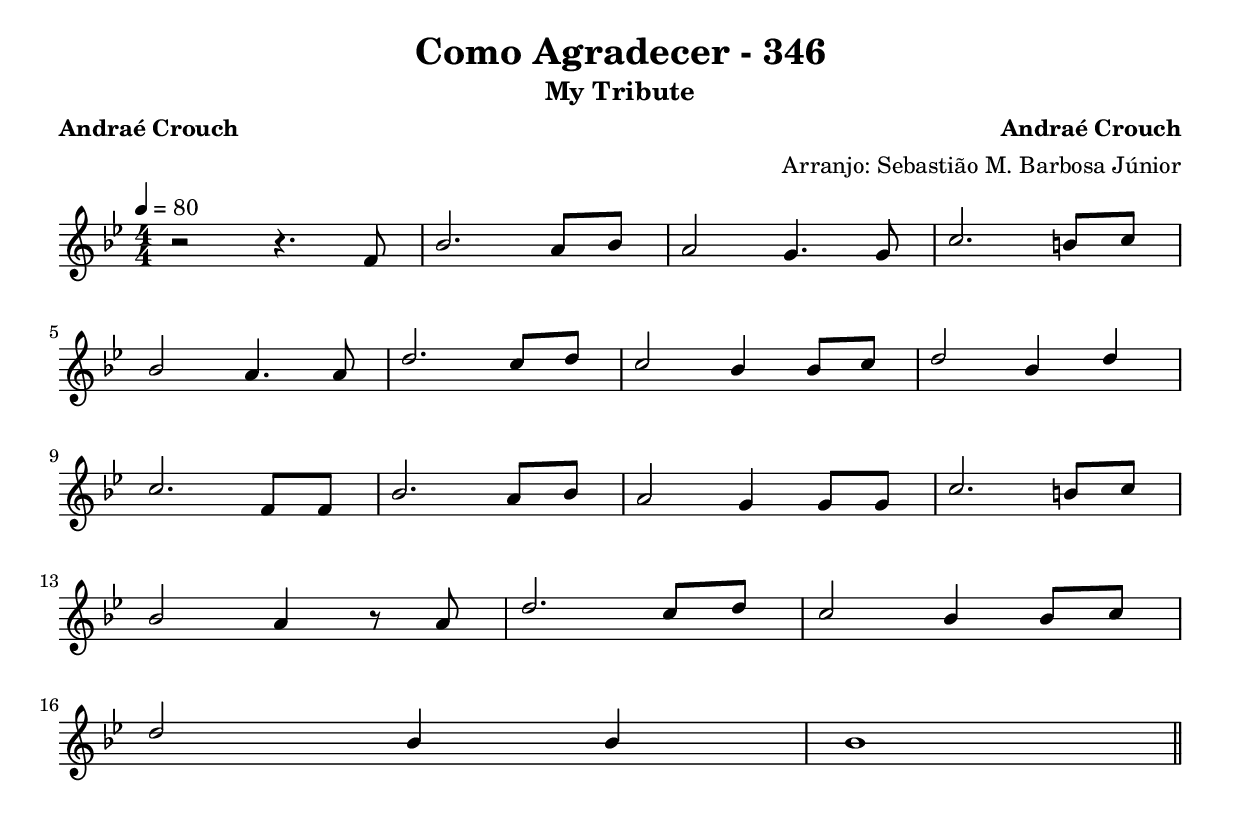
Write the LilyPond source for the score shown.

\header{
        title =         \markup {
                                "Como Agradecer - 346"
                        }
        subtitle = "My Tribute"
        composer =      \markup {
                                \bold "Andraé Crouch"
                        }
        arranger =      \markup {
                                "Arranjo: Sebastião M. Barbosa Júnior"
                        }
        %Sumir com a nota de rodapé
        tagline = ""
        poet =  \markup {
                        \bold "Andraé Crouch"
                }
        %Se der algum erro, acrescentar o caractere espaço para recarregar a página:
        %...  
}

\paper {
        %paper-width = #100
        %paper-height = #100
        %bottom-margin = #0
        %top-margin = #0
        %left-margin = #20
        %right-margin = #0
        %inner-margin = #0
        %outer-margin = #0
}

\score {
  \new Staff 
        \with {
                %instrumentName = "Saxofone Soprano"
                %shortInstrumentName = "S sax"
        } <<
    \new Voice{ 

        %instrumento ocarina
        %\set midiInstrument = #"ocarina"
                
        %Compasso 4/4 aparece em fração e não a letra C
        \numericTimeSignature        

        %remove a clave
        %\hide Staff.Clef
        %\override Staff.Clef.color = #white
        %\override Staff.Clef.layer = #-1

        %a linha abaixo oculta as barras
        %\override Score.BarLine.stencil = ##f
        %\hide Score.BarLine

        %a linha abaixo oculta o pentagrama
        %\override Staff.StaffSymbol.line-count = #0
        %\hide Staff.StaffSymbol
        
        %remove a formula de compasso
        %\hide Staff.TimeSignature

        %Clave de percussão
        %\clef percussion
        %Clave de fá
        %\clef F

        \relative {
        % {

%Muda a figura da nota
%\improvisationOn

%a linha abaixo oculta a haste da nota
%\hideStem
%para desfazer basta usar
%\undoHideStem \hideStem

%Cor da Haste RGB
%\override Stem.color = #(rgb-color 0 0 1)

%Direção da Haste
\stemUp
%\stemDown
%\stemNeutral

%Colcheias não se conectam
%\autoBeamOff
%\autoBeamOn

%Ocultar os números dos compassos a cada linha
%\hide Score.BarNumber

%Ocultar ou não as notas a partir do comando
%\hideNotes
%\unHideNotes

%\overrideTimeSignatureSettings
        %4/4        % timeSignatureFraction
        %1/4        % baseMomentFraction
        %#'(3 1)    % beatStructure
        %#'()       % beamExceptions

                \time 4/4

%Audios da Berklee sao 100bpm
%Andamento
\tempo 4 = 80
 
%Tom da música
\key bes \major %\minor

%@@@@@@@@@@@@@@@@@@@@@@PRIMEIRA@@@@@@@@@@@@@@@@@@@@@@@@@@@@

r2 r4. f'8
bes2. a8 bes
a2 g4. g8
c2. b8 c
\break
bes2 a4. a8
d2. c8 d
c2 bes4 bes8 c
d2 bes4 d
\break
c2. f,8 f
bes2. a8 bes
a2 g4 g8 g
c2. b8 c
\break
bes2 a4 r8 a8
d2. c8 d
c2 bes4 bes8 c
\break
d2 bes4 bes 
bes1
\bar "||"


%\bar "||"

\compressMMRests {
    %\override MultiMeasureRest.expand-limit = #1
    %R1*2 | R1*5 | R1*9
    %R1*21
}

}

        \addlyrics {
                %Alinhamento do texto:
                %\override LyricText.self-alignment-X = #LEFT

                %_ _ _ _ _ _ _ _ _ _ _ _ _ _ _ _ _ _ _ _
                %Me_a -- ju -- da_a te co -- nhecer_...
                %"1" "2" "3" "4" "1" "2" "3" "4" "1" "2" "3" "4" "1" "2" "3" "4"
                %Dó Ré Mi Fá Sol Lá Si
                %"Dó" "Dó♯" "Ré" "Ré♯" "Mi" "Fá" "Fá♯" "Sol" "Sol♯" "Lá" "Lá♯" "Si" "Dó"
                %"Mi" "Mi♭" "Ré" "Ré♭" "Dó" "Si" "Si♭" "Lá" "Lá♭" "Sol" "Sol♭" "Fá" "Mi"
                %"Sol" "Sol♭" "Fá" "Mi" "Mi♭" "Ré" "Ré♭" "Dó" "Si" "Si♭" "Lá" "Lá♭" "Sol"
                %"Dó" "Ré" "Mi" "Fá♯" "Sol♯" "Lá♯" "Dó"
                %"Mi" "Fá"  "Sol"  "Lá"  "Si" "Dó" "Ré" "Mi" "Fá"  "Sol"  "Lá"  "Si" "Dó" "Ré" "Mi" "Fá"  "Sol"  "Lá"
                %"Dó" "Ré" "Mi" "Fá"  "Sol" "Lá"  "Si" "Dó" "Ré" "Mi" "Fá"  "Sol" "Lá"  "Si" "Dó" "Ré" "Mi" 
                
    }

    }

%\new Staff
    %\new Voice {
        
    %instrumento ocarina
    %\set midiInstrument = #"ocarina"
    %Compasso 4/4 aparece em fração e não a letra C
    %\numericTimeSignature    
    %remove a clave
    %\override Staff.Clef.color = #white
    %\override Staff.Clef.layer = #-1
    %a linha abaixo oculta as barras
    %\override Score.BarLine.stencil = ##f
    %a linha abaixo oculta o pentagrama
    %\override Staff.StaffSymbol.line-count = #0
    %remove a formula de compasso
    %\hide Staff.TimeSignature
    %Clave de percussão
    %\clef percussion
    %Clave de fá
    %\clef F
        
    %\relative c''{
    %  {
        
%Muda a figura da nota
%\improvisationOn
%a linha abaixo oculta a haste da nota
%\hide Stem
%para desfazer basta usar
%\undo \hide Stem
%Direção da Haste
%\stemUp 
%\stemDown 
%\stemNeutral
%Colcheias não se ligam
%\autoBeamOff
%Ocultar os números dos compassos
%a cada linha
%\hide Score.BarNumber
%Ocultar ou não as notas a partir do comando
%\hideNotes 
%\unHideNotes 

%\key bes \major

%@@@@@@@@@@@@@@@@@@SEGUNDA@@@@@@@@@@@@@@@@@@@@@@@@@@@@@@@@@@@@@@@@@
        %\time 4/4



%\set midiInstrument = #"woodblock"

%a'4 r4 c'4 r4
%a'4 c'4 c'4 c'4
%\break

%a'4 c'4 c'4 c'4 
%a'4 c'4 c'4 c'4
%a'4 c'4 c'4 c'4 
%a'4 c'4 c'4 c'4
%\break


    % }
    % }


 >>

        %gera PDF
        \layout {
                indent = #0
                %line-width = #200
                %ragged-last = #0
                \context{
                        \Score
                        %mudar o espaco entre as notas sem letra
                        %Valores maiores de ly:make-moment produzirão músicas menores.. e 1/4 é maior que 1/16
                        \override SpacingSpanner.base-shortest-duration = #(ly:make-moment 1/16)
                        %\override SpacingSpanner.uniform-stretching = ##t

                        %abaixo tira a contagem de compassos (Dentro de \Score !!!!)
                        %\omit BarNumber                        

                        %aumentar este número caso as palavras estejam muito próximas
                        %\Lyrics
                        %\override LyricSpace.minimum-distance = #6.0

                }
        }

        %gera o audio
        \midi{
                %\context{
                                        %\Staff
                                        %\remove "Staff_performer"
                        %\Score
                                %midiMinimumVolume = #1.9
                                %midiMaximumVolume = #2.0
                %}
                                \context {
                                      \Staff
                                      \remove "Staff_performer"
                            }
                            \context {
                                      \Voice
                                      \consists "Staff_performer"
                            }
       }

}
%Frescobaldi = IDE do Lilypond

%a4-ais4-aes4-b4-bis4-bes4-c'4-cis'4-ces'4-d'4-dis'4-des'4-e'4-eis'4-ees'4-f'4-fis'4-fes'4-g'4-gis'4-ges'4-a'4-ais'4-aes'4-b'4-bis'4-bes'4-c''4-cis''4-ces''4-d''4-dis''4-des''4-e''4-eis''4-ees''4-f''4-fis''4-fes''4-g''4-gis''4-ges''4-a''4-ais''4-aes''4-b''4-bis''4-bes''4-c'''4-cis'''4-ces'''4
%c,4-cis,4-ces,4-d,4-dis,4-des,4-e,4-eis,4-ees,4-f,4-fis,4-fes,4-g,4-gis,4-ges,4-a,4-ais,4-aes,4-b,4-bis,4-bes,4-c4-cis4-ces4-d4-dis4-des4-e4-eis4-ees4-f4-fis4-fes4-g4-gis4-ges4-a4-ais4-aes4-b4-bis4-bes4-c'4-cis'4-ces'4-d'4-dis'4-des'4-e'4-eis'4-ees'4

%a4-ais4-aes4-b4-bes4-c'4-cis'4-d'4-dis'4-des'4-e'4-ees'4-f'4-fis'4-g'4-gis'4-ges'4-a'4-ais'4-aes'4-b'4-bes'4-c''4-cis''4-d''4-dis''4-des''4-e''4-ees''4-f''4-fis''4-g''4-gis''4-ges''4-a''4-ais''4-aes''4-b''4-bes''4-c'''4-cis'''4
%c,4-cis,4-d,4-dis,4-des,4-e,4-ees,4-f,4-fis,4-g,4-gis,4-ges,4-a,4-ais,4-aes,4-b,4-bes,4-c4-cis4-d4-dis4-des4-e4-ees4-f4-fis4-g4-gis4-ges4-a4-ais4-aes4-b4-bes4-c'4-cis'4-d'4-dis'4-des'4-e'4-ees'4

%Clave de Sol
%aes2-ais2-bes2-bis2-c'2-b2-ces'2-cis'2-des'2-dis'2-ees'2-eis'2-f'2-e'2-fes'2-fis'2-ges'2-gis'2-aes'2-ais'2-bes'2-b'2-ces''2-bis'2-c''2-cis''2-des''2-dis''2-ees''2-eis''2-f''2-e''2-fes''2-fis''2-ges''2-gis''2-aes''2-ais''2-bes''2-bis''2-c'''2-b''2-ces'''2-cis'''2
%a4-ais4-aes4-b4-bis4-bes4-c'4-cis'4-ces'4-d'4-dis'4-des'4-e'4-eis'4-ees'4-f'4-fis'4-fes'4-g'4-gis'4-ges'4-a'4-ais'4-aes'4-b'4-bis'4-bes'4-c''4-cis''4-ces''4-d''4-dis''4-des''4-e''4-eis''4-ees''4-f''4-fis''4-fes''4-g''4-gis''4-ges''4-a''4-ais''4-aes''4-b''4-bis''4-bes''4-c'''4-cis'''4-ces'''4

%Clave de Fá
%c,2-ces,2-cis,2-des,2-dis,2-ees,2-eis,2-f,2-e,2-fes,2-fis,2-ges,2-gis,2-aes,2-ais,2-bes,2-bis,2-c2-b,2-ces2-cis2-des2-dis2-ees2-eis2-f2-e2-fes2-fis2-ges2-gis2-aes2-ais2-bes2-bis2-c'2-b2-ces'2-cis'2-des'2-dis'2-ees'2-eis'2-e'2
%c,4-d,4-e,4-f,4-g,4-a,4-b,4-c4-d4-e4-f4-g4-a4-b4-c'4-d'4-e'4

%Notas naturais no violão
%e4-f4-g4-a4-b4-c'4-d'4-e'4-f'4-g'4-a'4-b'4-c''4-d''4-e''4-f''4-g''4-a''4

%Notas com acidentes no violão e notas naturais
%e4-f4-fis4-g4-gis4-ges4-a4-ais4-aes4-b4-bes4-c'4-cis'4-d'4-dis'4-des'4-e'4-ees'4-f'4-fis'4-g'4-gis'4-ges'4-a'4-ais'4-aes'4-b'4-bes'4-c''4-cis''4-d''4-dis''4-des''4-e''4-ees''4-f''4-fis''4-g''4-gis''4-ges''4-a''4-ais''4-aes''4

%Apenas acidentes no violão
%fis4-gis4-ges4-ais4-aes4-bes4-cis'4-dis'4-des'4-ees'4-fis'4-gis'4-ges'4-ais'4-aes'4-bes'4-cis''4-dis''4-des''4-ees''4-fis''4-gis''4-ges''4-ais''4-aes''4
